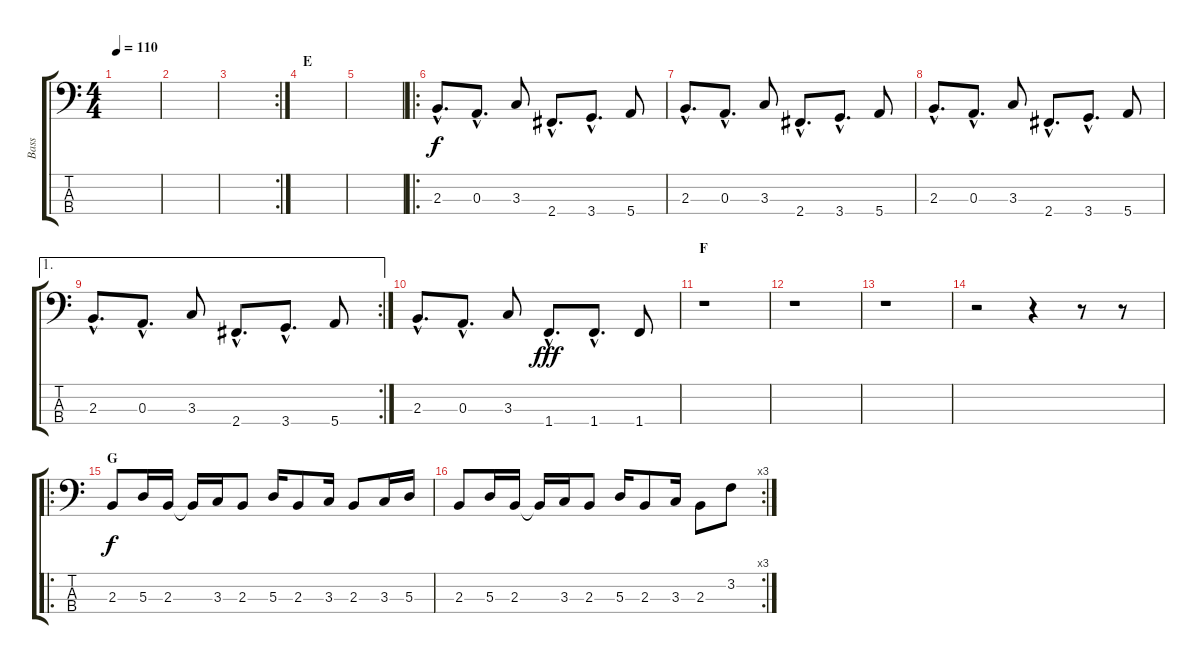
\track ("Bass" "Bass") {instrument electricbassfinger}
\staff {score tabs}
\tuning (G2 D2 A1 E1) {hide}
\ts (4 4)
\tempo 110
\clef f4
\ks c
|
|
\rc 2
|
\section ("" "E")
|
|
\ro
2.3{hac}.8{d instrument slapbass1} 0.3{hac}.8{d} 3.3.8 2.4{hac}.8{d} 3.4{hac}.8{d} 5.4.8 |
2.3{hac}.8{d} 0.3{hac}.8{d} 3.3.8 2.4{hac}.8{d} 3.4{hac}.8{d} 5.4.8 |
2.3{hac}.8{d instrument slapbass1} 0.3{hac}.8{d} 3.3.8 2.4{hac}.8{d} 3.4{hac}.8{d} 5.4.8 |
\ae 1
\rc 2
2.3{hac}.8{d} 0.3{hac}.8{d} 3.3.8 2.4{hac}.8{d} 3.4{hac}.8{d} 5.4.8 |
2.3{hac}.8{d instrument slapbass1} 0.3{hac}.8{d} 3.3.8 1.4{hac}.8{d dy fff} 1.4{hac}.8{d} 1.4.8 |
\section ("" "F")
r.1 |
r.1 |
r.1 |
r.2 r.4 r.8 r.8 |
\ro
\section ("" "G")
2.3.8{dy f} 5.3.16 2.3.16 2.3{t}.16 3.3.16 2.3.8 5.3.16 2.3.8 3.3.16 2.3.8 3.3.16 5.3.16 |
\rc 3
2.3.8 5.3.16 2.3.16 2.3{t}.16 3.3.16 2.3.8 5.3.16 2.3.8 3.3.16 2.3.8 3.2.8
